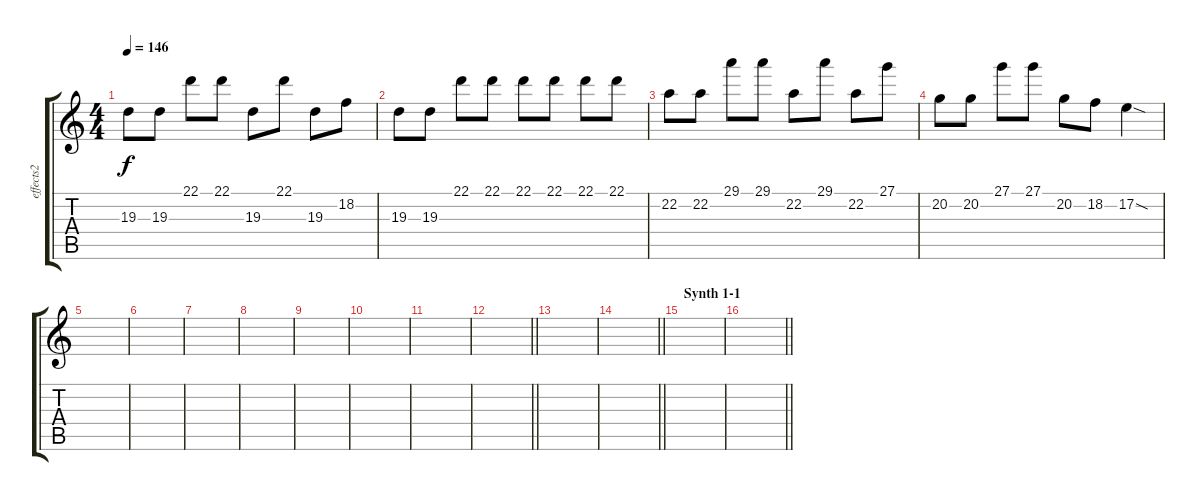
\track ("effects2" "effects2") {instrument lead1square}
\staff {score tabs}
\tuning (E4 B3 G3 D3 A2 E2) {hide}
\ts (4 4)
\tempo 146
\clef g2
\ks c
19.3.8{dy f} 19.3.8 22.1.8 22.1.8 19.3.8 22.1.8 19.3.8 18.2.8 |
19.3.8 19.3.8 22.1.8 22.1.8 22.1.8 22.1.8 22.1.8 22.1.8 |
22.2.8 22.2.8 29.1.8 29.1.8 22.2.8 29.1.8 22.2.8 27.1.8 |
20.2.8 20.2.8 27.1.8 27.1.8 20.2.8 18.2.8 17.2{sod}.4 |
|
|
|
|
|
|
|
\barLineRight lightlight
|
|
\barLineRight lightlight
|
\section ("" "Synth 1-1")
|
\barLineRight lightlight
